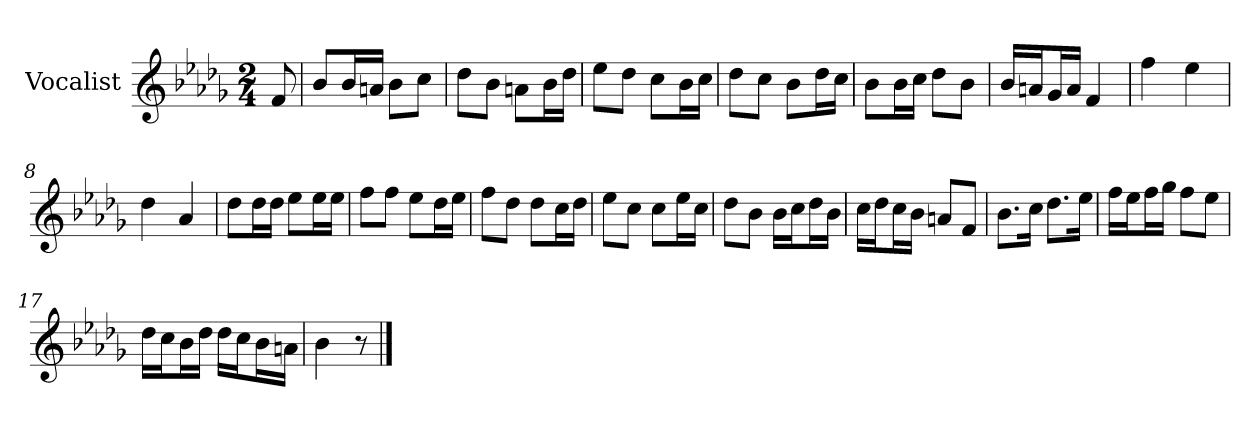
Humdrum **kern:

**kern
*part1
*staff1
*I"Vocalist
*k[b-e-a-d-g-]
*b-:
*M2/4
=
8f
=1
8b-L
16b-L
16anJJ
8b-L
8ccJ
=2
8dd-L
8b-J
8anL
16b-L
16dd-JJ
=3
8ee-L
8dd-J
8ccL
16b-L
16ccJJ
=4
8dd-L
8ccJ
8b-L
16dd-L
16ccJJ
=5
8b-L
16b-L
16ccJJ
8dd-L
8b-J
=6
16b-LL
16anJ
16g-L
16aJJ
4f
=7
4ff
4ee-
=8
4dd-
4a-
=9
8dd-L
16dd-L
16dd-JJ
8ee-L
16ee-L
16ee-JJ
=10
8ffL
8ffJ
8ee-L
16dd-L
16ee-JJ
=11
8ffL
8dd-J
8dd-L
16ccL
16dd-JJ
=12
8ee-L
8ccJ
8ccL
16ee-L
16ccJJ
=13
8dd-L
8b-J
16b-LL
16ccJ
16dd-L
16b-JJ
=14
16ccLL
16dd-J
16ccL
16b-JJ
8anL
8fJ
=15
8.b-L
16ccJk
8.dd-L
16ee-Jk
=16
16ffLL
16ee-J
16ffL
16gg-JJ
8ffL
8ee-J
=17
16dd-LL
16ccJ
16b-L
16dd-JJ
16dd-LL
16ccJ
16b-L
16anJJ
=18
4b-
8r
==
*-
